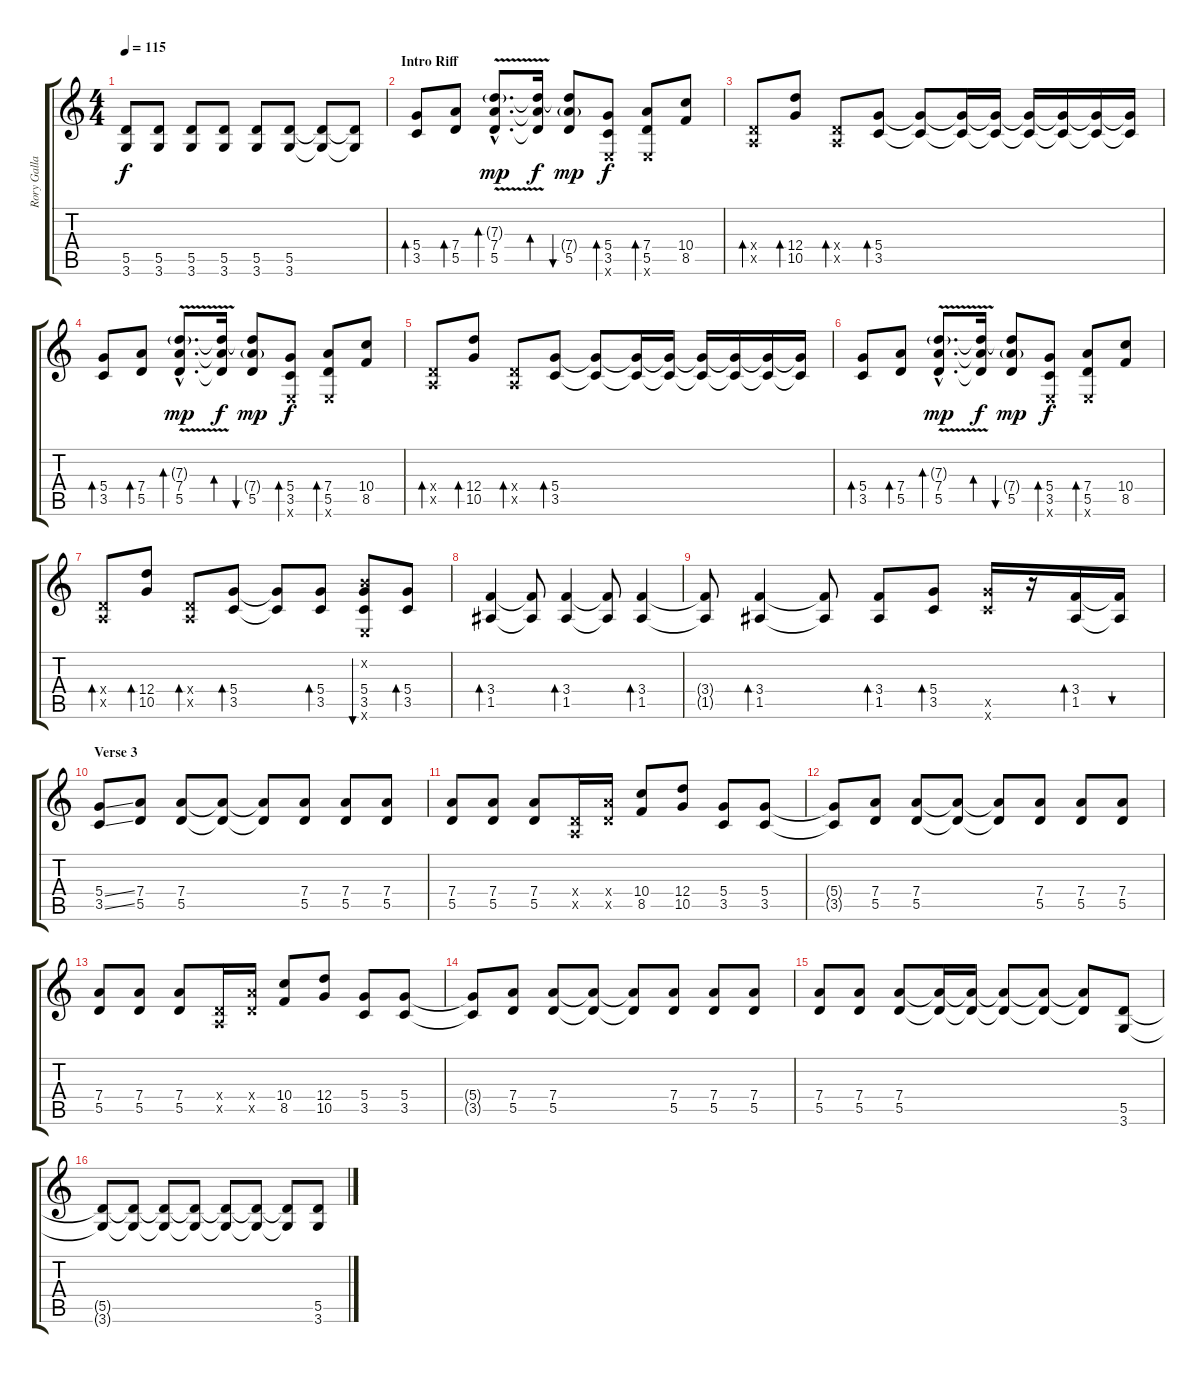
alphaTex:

\track ("Rory Gallagher Rhythm" "Rory Galla") {instrument distortionguitar}
\staff {score tabs}
\tuning (E4 B3 G3 D3 A2 E2) {hide}
\ts (4 4)
\tempo 115
\clef g2
\ks c
(5.5 3.6).8{dy f} (5.5 3.6).8 (5.5 3.6).8 (5.5 3.6).8 (5.5 3.6).8 (5.5 3.6).8 (5.5{t} 3.6{t}).8 (5.5{t} 3.6{t}).8 |
\section ("" "Intro Riff")
(5.4 3.5).8{bd 120} (7.4 5.5).8{bd 120} (7.3{v g hac} 7.4{hac} 5.5{hac}).8{d bd 120 dy mp} (7.3{t} 7.4{t} 5.5{t}).16{bd 120 dy f} (7.3{t} 7.4{g} 5.5).8{bu 120 dy mp} (5.4 3.5 0.6{x}).8{bd 120 dy f} (7.4 5.5 0.6{x}).8{bd 120} (10.4 8.5).8 |
(0.4{x} 0.5{x}).8{bd 120} (12.4 10.5).8{bd 120} (0.4{x} 0.5{x}).8{bd 120} (5.4 3.5).8{bd 120} (5.4{t} 3.5{t}).8 (5.4{t} 3.5{t}).16 (5.4{t} 3.5{t}).16 (5.4{t} 3.5{t}).16 (5.4{t} 3.5{t}).16 (5.4{t} 3.5{t}).16 (5.4{t} 3.5{t}).16 |
(5.4 3.5).8{bd 120} (7.4 5.5).8{bd 120} (7.3{v g hac} 7.4{hac} 5.5{hac}).8{d bd 120 dy mp} (7.3{t} 7.4{t} 5.5{t}).16{bd 120 dy f} (7.3{t} 7.4{g} 5.5).8{bu 120 dy mp} (5.4 3.5 0.6{x}).8{bd 120 dy f} (7.4 5.5 0.6{x}).8{bd 120} (10.4 8.5).8 |
(0.4{x} 0.5{x}).8{bd 120} (12.4 10.5).8{bd 120} (0.4{x} 0.5{x}).8{bd 120} (5.4 3.5).8{bd 120} (5.4{t} 3.5{t}).8 (5.4{t} 3.5{t}).16 (5.4{t} 3.5{t}).16 (5.4{t} 3.5{t}).16 (5.4{t} 3.5{t}).16 (5.4{t} 3.5{t}).16 (5.4{t} 3.5{t}).16 |
(5.4 3.5).8{bd 120} (7.4 5.5).8{bd 120} (7.3{v g hac} 7.4{hac} 5.5{hac}).8{d bd 120 dy mp} (7.3{t} 7.4{t} 5.5{t}).16{bd 120 dy f} (7.3{t} 7.4{g} 5.5).8{bu 120 dy mp} (5.4 3.5 0.6{x}).8{bd 120 dy f} (7.4 5.5 0.6{x}).8{bd 120} (10.4 8.5).8 |
(0.4{x} 0.5{x}).8{bd 120} (12.4 10.5).8{bd 120} (0.4{x} 0.5{x}).8{bd 120} (5.4 3.5).8{bd 120} (5.4{t} 3.5{t}).8 (5.4 3.5).8{bd 30} (0.2{x} 5.4 3.5 0.6{x}).8{bu 30} (5.4 3.5).8{bd 30} |
(3.4 1.5).4{bd 120} (3.4{t} 1.5{t}).8 (3.4 1.5).4{bd 120} (3.4{t} 1.5{t}).8 (3.4 1.5).4{bd 120} |
(3.4{t} 1.5{t}).8 (3.4 1.5).4{bd 120} (3.4{t} 1.5{t}).8 (3.4 1.5).8{bd 120} (5.4 3.5).8{bd 120} (10.5{x} 8.6{x}).16 r.16 (3.4 1.5).16{bd 120} (3.4{t} 1.5{t}).16{bu 120} |
\section ("" "Verse 3")
(5.4{ss} 3.5{ss}).8 (7.4 5.5).8 (7.4 5.5).8 (7.4{t} 5.5{t}).8 (7.4{t} 5.5{t}).8 (7.4 5.5).8 (7.4 5.5).8 (7.4 5.5).8 |
(7.4 5.5).8 (7.4 5.5).8 (7.4 5.5).8 (0.4{x} 0.5{x}).16 (7.4{x} 5.5{x}).16 (10.4 8.5).8 (12.4 10.5).8 (5.4 3.5).8 (5.4 3.5).8 |
(5.4{t} 3.5{t}).8 (7.4 5.5).8 (7.4 5.5).8 (7.4{t} 5.5{t}).8 (7.4{t} 5.5{t}).8 (7.4 5.5).8 (7.4 5.5).8 (7.4 5.5).8 |
(7.4 5.5).8 (7.4 5.5).8 (7.4 5.5).8 (0.4{x} 0.5{x}).16 (7.4{x} 5.5{x}).16 (10.4 8.5).8 (12.4 10.5).8 (5.4 3.5).8 (5.4 3.5).8 |
(5.4{t} 3.5{t}).8 (7.4 5.5).8 (7.4 5.5).8 (7.4{t} 5.5{t}).8 (7.4{t} 5.5{t}).8 (7.4 5.5).8 (7.4 5.5).8 (7.4 5.5).8 |
(7.4 5.5).8 (7.4 5.5).8 (7.4 5.5).8 (7.4{t} 5.5{t}).16 (7.4{t} 5.5{t}).16 (7.4{t} 5.5{t}).8 (7.4{t} 5.5{t}).8 (7.4{t} 5.5{t}).8 (5.5 3.6).8 |
(5.5{t} 3.6{t}).8 (5.5{t} 3.6{t}).8 (5.5{t} 3.6{t}).8 (5.5{t} 3.6{t}).8 (5.5{t} 3.6{t}).8 (5.5{t} 3.6{t}).8 (5.5{t} 3.6{t}).8 (5.5 3.6).8
